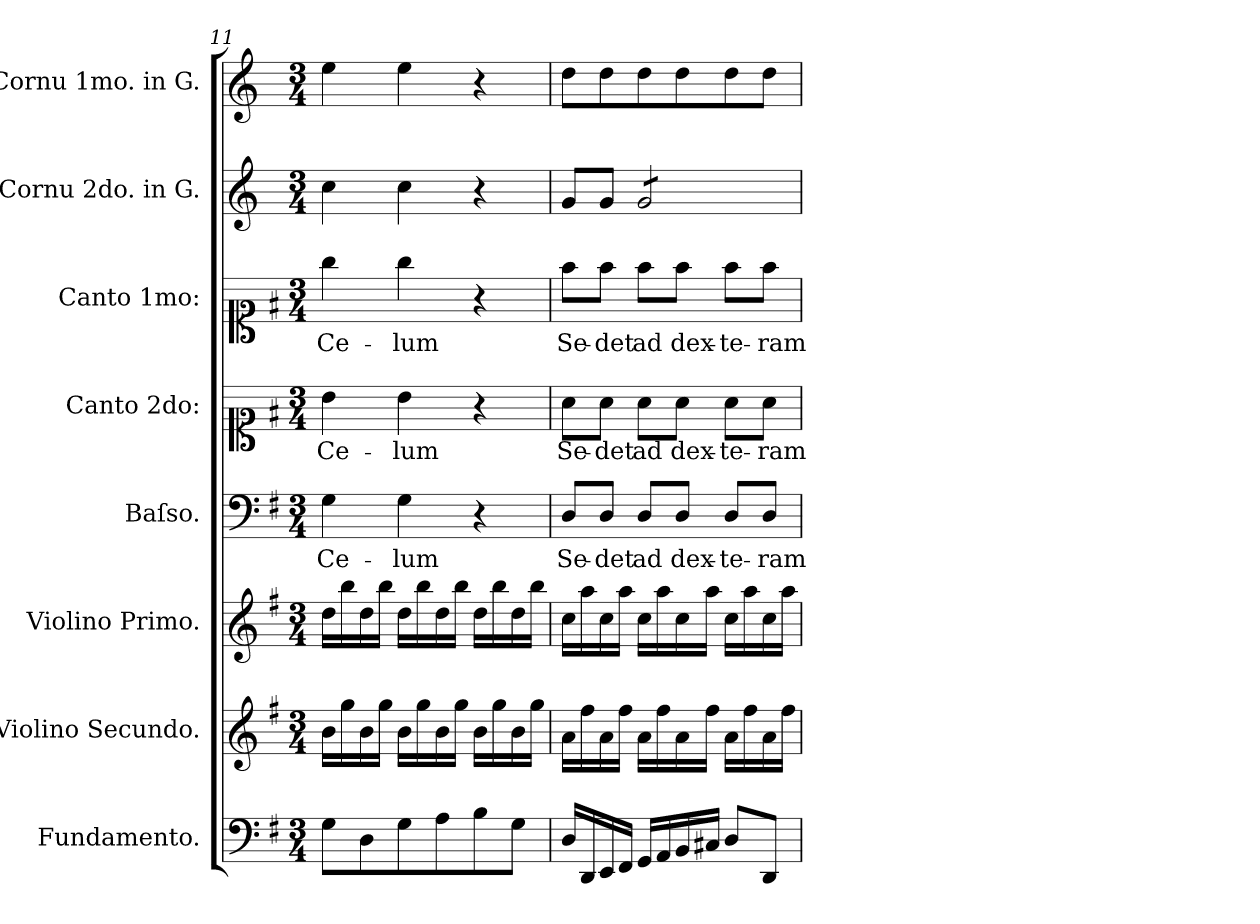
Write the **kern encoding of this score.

**kern	**kern	**kern	**kern	**text	**kern	**text	**kern	**text	**kern	**kern
*part8	*part7	*part6	*part5	*part5	*part4	*part4	*part3	*part3	*part2	*part1
*staff8	*staff7	*staff6	*staff5	*staff5	*staff4	*staff4	*staff3	*staff3	*staff2	*staff1
*I"Fundamento.	*I"Violino Secundo.	*I"Violino Primo.	*I"Baſso.	*	*I"Canto 2do:	*	*I"Canto 1mo:	*	*I"Cornu 2do. in G.	*I"Cornu 1mo. in G.
*	*I'vl 2	*I'vl 1	*I'B	*	*	*	*	*	*I'cor 2 in G	*I'cor 1 in G
*clefF4	*clefG2	*clefG2	*clefF4	*	*clefC1	*	*clefC1	*	*clefG2	*clefG2
*	*	*	*	*	*	*	*	*	*ITrd3c5	*ITrd3c5
*k[f#]	*k[f#]	*k[f#]	*k[f#]	*	*k[f#]	*	*k[f#]	*	*k[f#]	*k[f#]
*G:	*G:	*G:	*G:	*	*G:	*	*G:	*	*G:	*G:
*M3/4	*M3/4	*M3/4	*M3/4	*	*M3/4	*	*M3/4	*	*M3/4	*M3/4
=11	=11	=11	=11	=11	=11	=11	=11	=11	=11	=11
8G\L	16b\LL	16dd\LL	4G\	Ce-	4b\	Ce-	4gg\	Ce-	4g\	4b\
.	16gg\	16bb\	.	.	.	.	.	.	.	.
8D\	16b\	16dd\	.	.	.	.	.	.	.	.
.	16gg\JJ	16bb\JJ	.	.	.	.	.	.	.	.
8G\	16b\LL	16dd\LL	4G\	-lum	4b\	-lum	4gg\	-lum	4g\	4b\
.	16gg\	16bb\	.	.	.	.	.	.	.	.
8A\	16b\	16dd\	.	.	.	.	.	.	.	.
.	16gg\JJ	16bb\JJ	.	.	.	.	.	.	.	.
8B\	16b\LL	16dd\LL	4r	.	4r	.	4r	.	4r	4r
.	16gg\	16bb\	.	.	.	.	.	.	.	.
8G\J	16b\	16dd\	.	.	.	.	.	.	.	.
.	16gg\JJ	16bb\JJ	.	.	.	.	.	.	.	.
=12	=12	=12	=12	=12	=12	=12	=12	=12	=12	=12
16D/LL	16a\LL	16cc\LL	8D/L	Se-	8a\L	Se-	8ff#\L	Se-	8d/L	8a\L
16DD/	16ff#\	16aa\	.	.	.	.	.	.	.	.
16EE/	16a\	16cc\	8D/J	-det	8a\J	-det	8ff#\J	-det	8d/J	8a\
16FF#/JJ	16ff#\JJ	16aa\JJ	.	.	.	.	.	.	.	.
*	*	*	*	*	*	*	*	*	*tremolo	*
16GG/LL	16a\LL	16cc\LL	8D/L	ad	8a\L	ad	8ff#\L	ad	8d/L	8a\
16AA/	16ff#\	16aa\	.	.	.	.	.	.	.	.
16BB/	16a\	16cc\	8D/J	dex-	8a\J	dex-	8ff#\J	dex-	8d/	8a\
16C#X/JJ	16ff#\JJ	16aa\JJ	.	.	.	.	.	.	.	.
8D/L	16a\LL	16cc\LL	8D/L	-te-	8a\L	-te-	8ff#\L	-te-	8d/	8a\
.	16ff#\	16aa\	.	.	.	.	.	.	.	.
8DD/J	16a\	16cc\	8D/J	-ram	8a\J	-ram	8ff#\J	-ram	8d/J	8a\J
*	*	*	*	*	*	*	*	*	*Xtremolo	*
.	16ff#\JJ	16aa\JJ	.	.	.	.	.	.	.	.
=	=	=	=	=	=	=	=	=	=	=
*-	*-	*-	*-	*-	*-	*-	*-	*-	*-	*-
